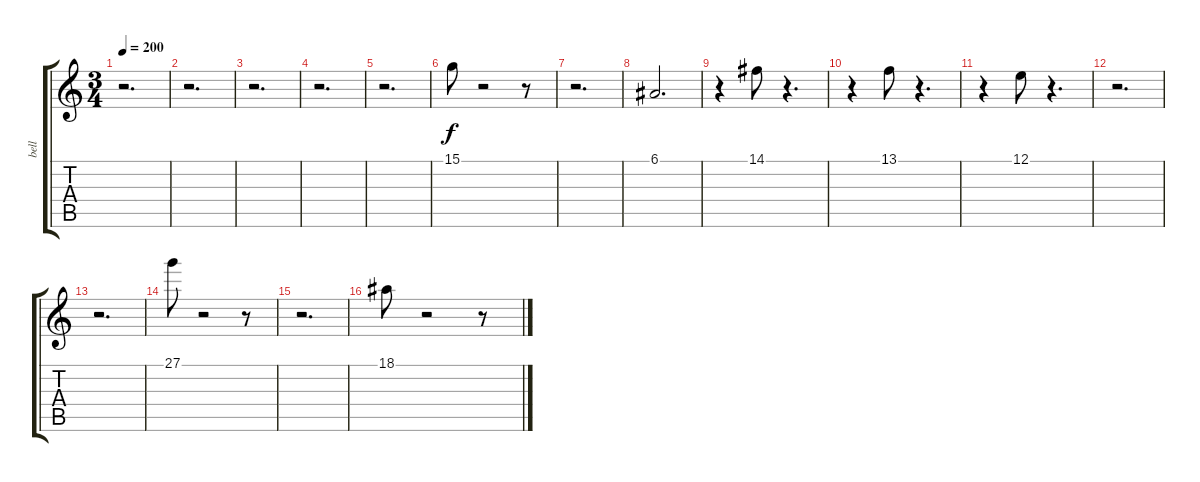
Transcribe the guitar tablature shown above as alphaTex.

\track ("bell" "bell") {instrument fx4atmosphere}
\staff {score tabs}
\tuning (E4 B3 G3 D3 A2 E2) {hide}
\ts (3 4)
\tempo 200
\clef g2
\ks c
r.2{d dy f} |
r.2{d} |
r.2{d} |
r.2{d} |
r.2{d} |
15.1.8{balance 8} r.2 r.8 |
r.2{d} |
6.1.2{d} |
r.4 14.1.8 r.4{d} |
r.4 13.1.8 r.4{d} |
r.4 12.1.8 r.4{d} |
r.2{d} |
r.2{d} |
27.1.8 r.2 r.8 |
r.2{d} |
18.1.8 r.2 r.8
